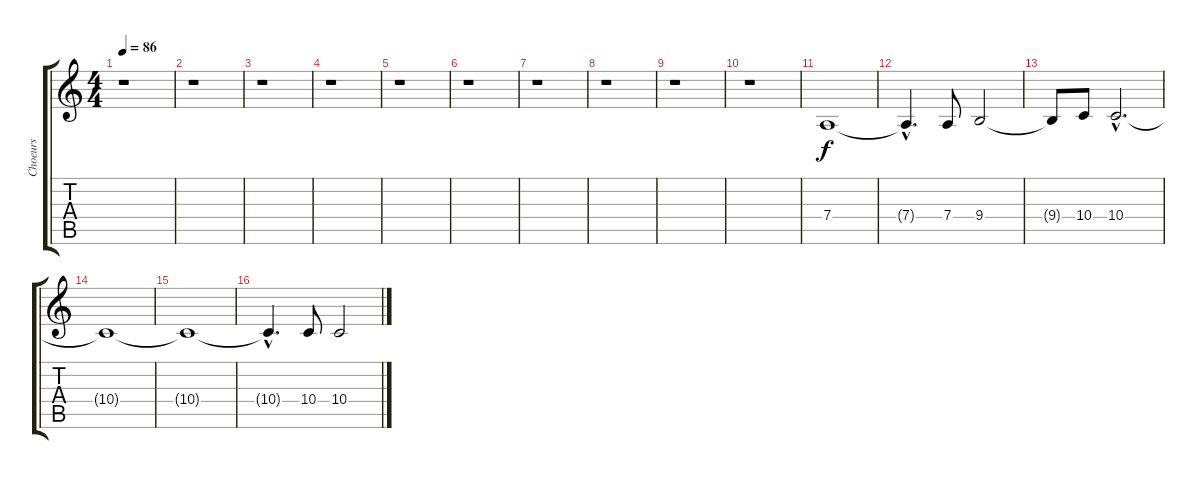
\track ("Choeurs" "Choeurs") {instrument lead6voice}
\staff {score tabs}
\tuning (E4 B3 G3 D3 A2 E2) {hide}
\ts (4 4)
\tempo 86
\clef g2
\ks c
r.1{dy f} |
r.1 |
r.1 |
r.1 |
r.1 |
r.1 |
r.1 |
r.1 |
r.1 |
r.1 |
7.4.1 |
7.4{hac t}.4{d} 7.4.8 9.4.2 |
9.4{t}.8 10.4.8 10.4{hac}.2{d} |
10.4{t}.1 |
10.4{t}.1 |
10.4{hac t}.4{d} 10.4.8 10.4.2
